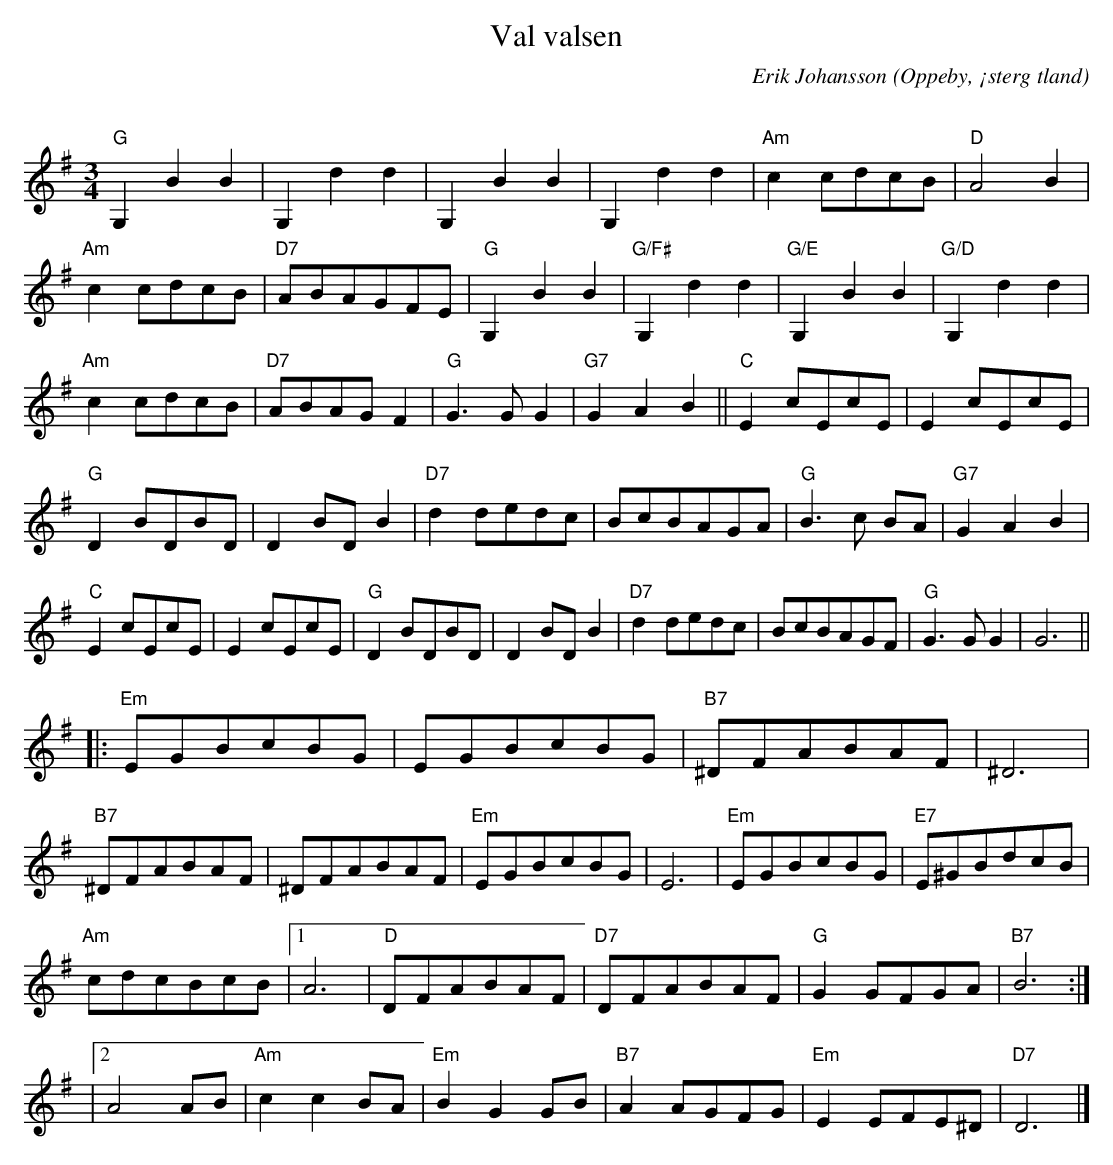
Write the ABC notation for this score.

X:1
T:Val valsen
C:Erik Johansson
O:Oppeby, ¡sterg tland
Q:140
M:3/4
L:1/8
K:G
"G"G,2B2B2|G,2d2d2 |G,2B2B2|G,2d2d2 |"Am" c2 cdcB| "D" A4 B2 |
 "Am" c2 cdcB |"D7" ABAGFE |"G"G,2B2B2|"G/F#"G,2d2d2 |"G/E"G,2B2B2|"G/D"G,2d2d2 |
"Am" c2 cdcB| "D7" ABAGF2 | "G" G3 G G2 |"G7" G2A2B2||"C"E2 cEcE |E2 cEcE|
"G" D2 BDBD |D2 BD B2 |"D7"d2 dedc| BcBAGA|"G"B3 c BA|"G7" G2A2B2|
"C"E2 cEcE |E2 cEcE|"G" D2 BDBD |D2 BD B2 |"D7"d2 dedc| BcBAGF|"G" G3 G G2| G6 ||
|:"Em" EGBcBG |EGBcBG |"B7"^DFABAF |^D6 |
"B7" ^DFABAF |^DFABAF |"Em" EGBcBG |E6 |"Em" EGBcBG |"E7" E^GBdcB |
"Am" cdcBcB |1 A6 |"D" DFABAF |"D7" DFABAF |"G" G2 GFGA |"B7" B6 :|
|2 A4 AB |"Am" c2 c2 BA |"Em" B2 G2 GB |"B7" A2 AGFG |"Em" E2 EFE^D |"D7" D6 |]
